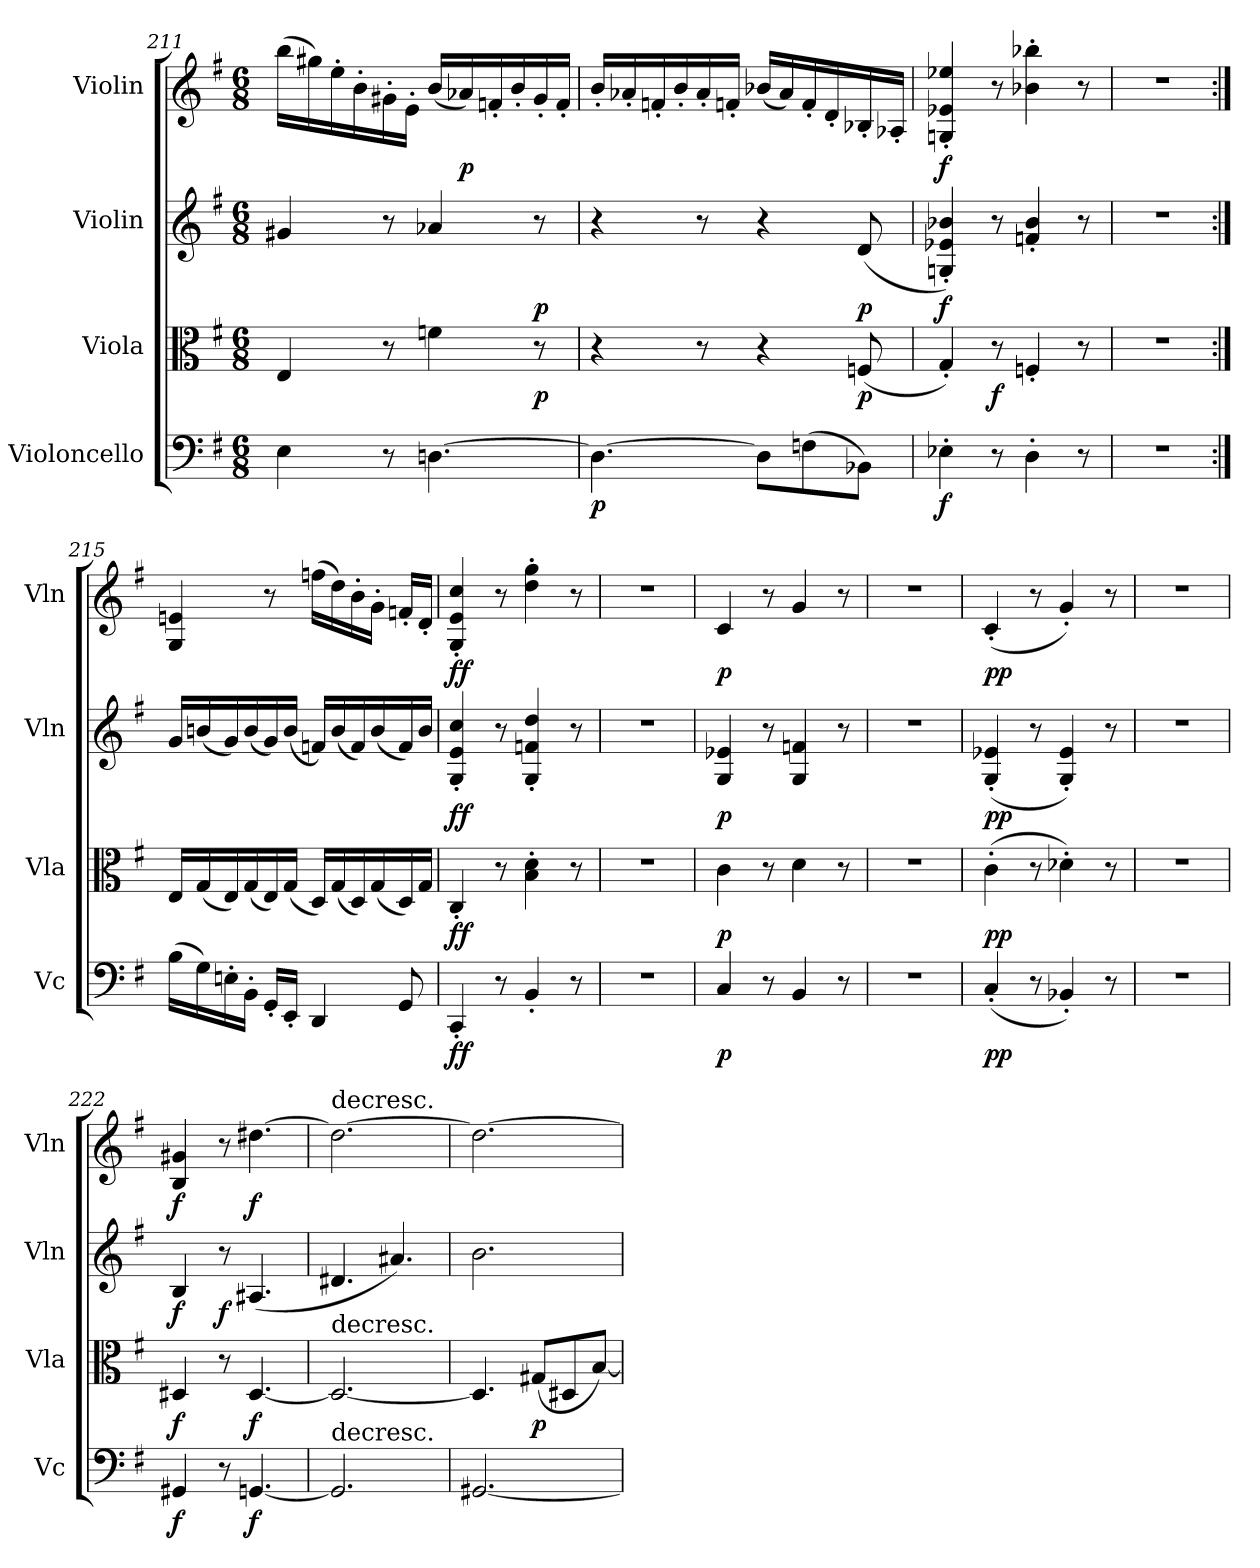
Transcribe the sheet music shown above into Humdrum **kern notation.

**kern	**dynam	**kern	**dynam	**kern	**dynam	**kern	**dynam
*part4	*part4	*part3	*part3	*part2	*part2	*part1	*part1
*staff4	*staff4	*staff3	*staff3	*staff2	*staff2	*staff1	*staff1
*I"Violoncello	*	*I"Viola	*	*I"Violin	*	*I"Violin	*
*I'Vc	*	*I'Vla	*	*I'Vln	*	*I'Vln	*
*clefF4	*	*clefC3	*	*clefG2	*	*clefG2	*
*k[f#]	*	*k[f#]	*	*k[f#]	*	*k[f#]	*
*e:	*	*e:	*	*e:	*	*e:	*
*M6/8	*	*M6/8	*	*M6/8	*	*M6/8	*
=211	=211	=211	=211	=211	=211	=211	=211
4E\	.	4E/	.	4g#X/	.	(16bb\LL	.
.	.	.	.	.	.	16gg#X\)	.
.	.	.	.	.	.	16ee'\	.
.	.	.	.	.	.	16b'\	.
8r	.	8r	.	8r	.	16g#X'\	.
.	.	.	.	.	.	16e'\JJ	.
[4.Dn\	.	4fn\	.	4a-X/	.	(16b/LL	.
.	.	.	.	.	.	16a-X/)	p
.	.	.	.	.	.	16fn'/	.
.	.	.	.	.	.	16b'/	.
.	.	8r	p	8r	p	16g#'/	.
.	.	.	.	.	.	16f'/JJ	.
=212	=212	=212	=212	=212	=212	=212	=212
4.D\_	p	4r	.	4r	.	16b'/LL	.
.	.	.	.	.	.	16a-X'/	.
.	.	.	.	.	.	16fn'/	.
.	.	.	.	.	.	16b'/	.
.	.	8r	.	8r	.	16a-'/	.
.	.	.	.	.	.	16fn'/JJ	.
8D\L]	.	4r	.	4r	.	(16b-X/LL	.
.	.	.	.	.	.	16a-/)	.
(8Fn\	.	.	.	.	.	16f'/	.
.	.	.	.	.	.	16d'/	.
8BB-X\J)	.	(8Fn/	p	(8d/	p	16B-X'/	.
.	.	.	.	.	.	16A-X'/JJ	.
=213	=213	=213	=213	=213	=213	=213	=213
4E-X'\	f	4G'/)	.	4Gn'/ 4e-X'/ 4b-X'/)	f	4Gn'/ 4e-X'/ 4ee-X'/	f
8r	.	8r	f	8r	.	8r	.
4D'\	.	4Fn'/	.	4fn'/ 4b-'/	.	4b-X'\ 4bb-X'\	.
8r	.	8r	.	8r	.	8r	.
=214	=214	=214	=214	=214	=214	=214	=214
2.r	.	2.r	.	2.r	.	2.r	.
=215:|!	=215:|!	=215:|!	=215:|!	=215:|!	=215:|!	=215:|!	=215:|!
(16B\LL	.	16E/LL	.	16g/LL	.	4G/ 4en/	.
16G\)	.	(16G/	.	(16bn/	.	.	.
16En'\	.	16E/)	.	16g/)	.	.	.
16BB'\JJ	.	(16G/	.	(16b/	.	.	.
16GG'/LL	.	16E/)	.	16g/)	.	8r	.
16EE'/JJ	.	(16G/JJ	.	(16b/JJ	.	.	.
4DD/	.	16D/LL)	.	16fn/LL)	.	(16ffn\LL	.
.	.	(16G/	.	(16b/	.	16dd\)	.
.	.	16D/)	.	16f/)	.	16b'\	.
.	.	(16G/	.	(16b/	.	16g'\JJ	.
8GG/	.	16D/)	.	16f/)	.	16fn'/LL	.
.	.	16G/JJ	.	16b/JJ	.	16d'/JJ	.
=216	=216	=216	=216	=216	=216	=216	=216
4CC'/	ff	4C'/	ff	4G'/ 4e'/ 4cc'/	ff	4G'/ 4e'/ 4cc'/	ff
8r	.	8r	.	8r	.	8r	.
4BB'/	.	4B'\ 4d'\	.	4G'/ 4fn'/ 4dd'/	.	4dd'\ 4gg'\	.
8r	.	8r	.	8r	.	8r	.
=217	=217	=217	=217	=217	=217	=217	=217
2.r	.	2.r	.	2.r	.	2.r	.
=218	=218	=218	=218	=218	=218	=218	=218
4C/	p	4c\	p	4G/ 4e-X/	p	4c/	p
8r	.	8r	.	8r	.	8r	.
4BB/	.	4d\	.	4G/ 4fn/	.	4g/	.
8r	.	8r	.	8r	.	8r	.
=219	=219	=219	=219	=219	=219	=219	=219
2.r	.	2.r	.	2.r	.	2.r	.
=220	=220	=220	=220	=220	=220	=220	=220
(4C'/	pp	(4c'\	pp	(4G'/ 4e-X'/	pp	(4c'/	pp
8r	.	8r	.	8r	.	8r	.
4BB-X'/)	.	4d-X'\)	.	4G'/ 4e-'/)	.	4g'/)	.
8r	.	8r	.	8r	.	8r	.
=221	=221	=221	=221	=221	=221	=221	=221
2.r	.	2.r	.	2.r	.	2.r	.
=222	=222	=222	=222	=222	=222	=222	=222
4GG#X/	f	4D#X/	f	4B/	f	4B/ 4g#X/	f
8r	.	8r	.	8r	f	8r	.
[4.GGn/	f	[4.D#/	f	(4.A#X/	.	[4.dd#X\	f
=223	=223	=223	=223	=223	=223	=223	=223
!	!	!	!	!	!	!LO:TX:t=decresc.	!
!	!	!LO:TX:t=decresc.	!	!	!	!	!
!LO:TX:t=decresc.	!	!	!	!	!	!	!
2.GG/]	.	2.D#/_	.	4.d#X/	.	2.dd#\_	.
.	.	.	.	4.a#X/)	.	.	.
=224	=224	=224	=224	=224	=224	=224	=224
[2.GG#X/	.	4.D#/]	.	2.b\	.	2.dd#\_	.
.	.	(8G#X/L	p	.	.	.	.
.	.	8D#X/	.	.	.	.	.
.	.	[8B/J)	.	.	.	.	.
=	=	=	=	=	=	=	=
*-	*-	*-	*-	*-	*-	*-	*-
